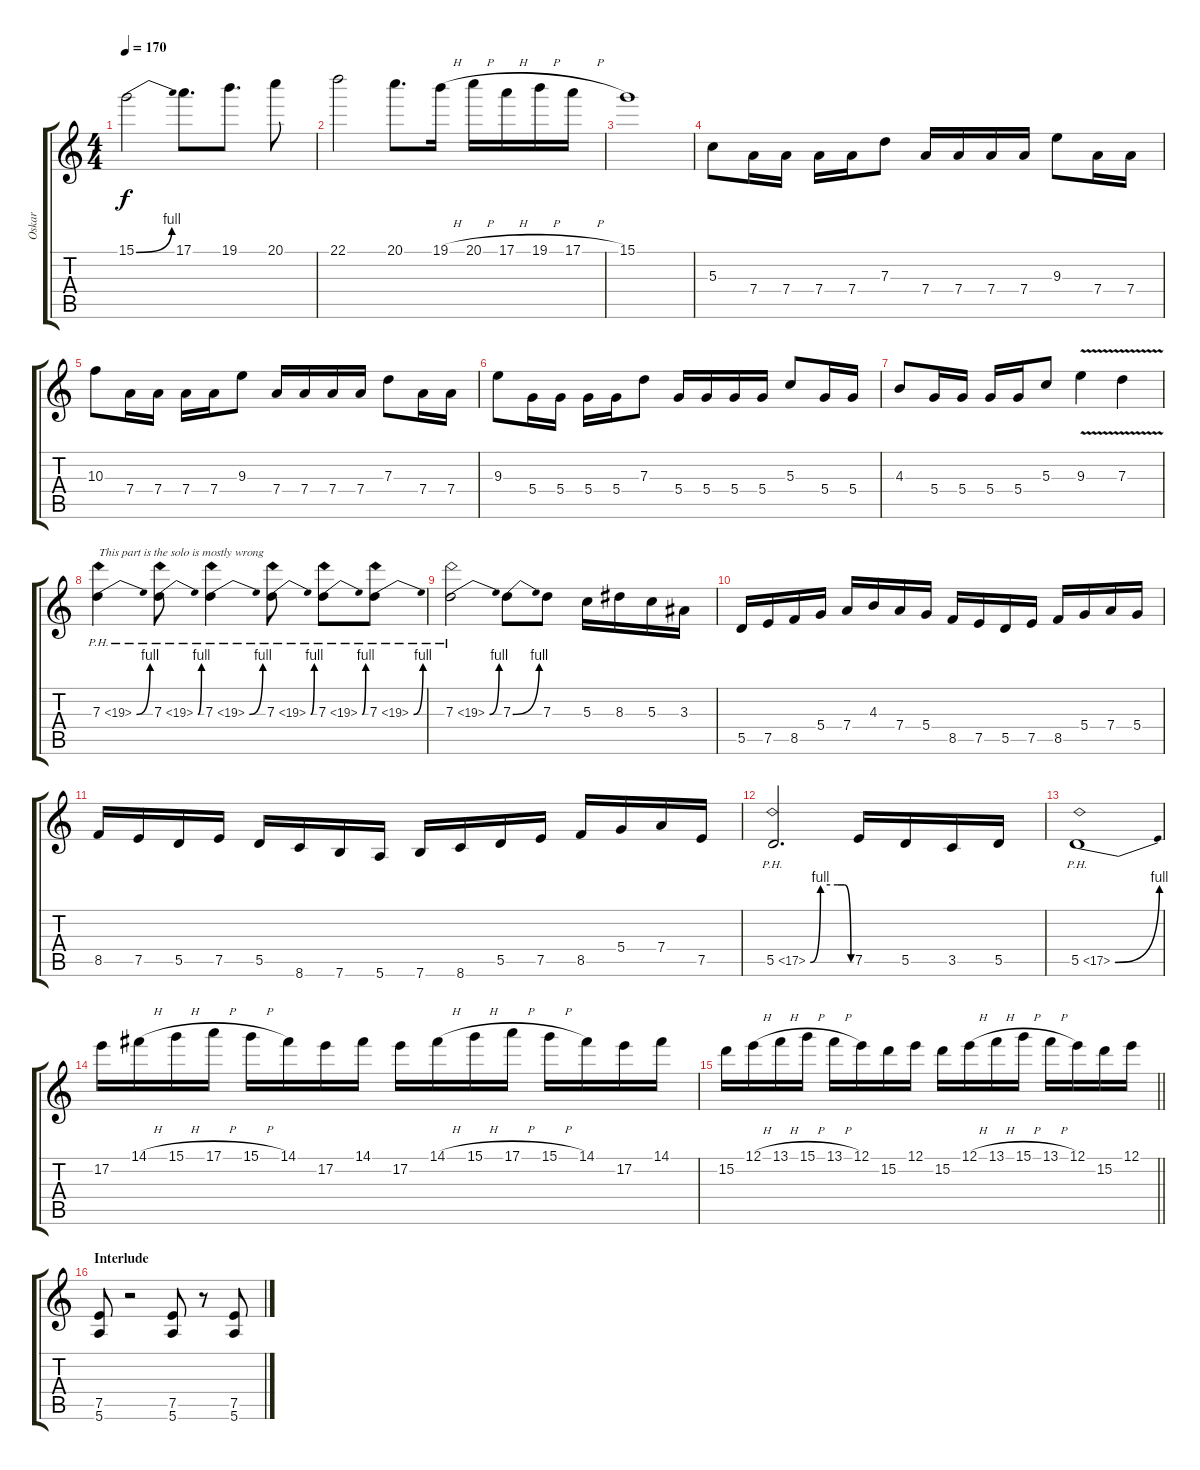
\track ("Oskar" "Oskar") {instrument distortionguitar}
\staff {score tabs}
\tuning (E4 B3 G3 D3 A2 E2) {hide}
\ts (4 4)
\tempo 170
\clef g2
\ks c
15.1{be (bend 0 0 60 4)}.2{dy f} 17.1.8{d} 19.1.8{d} 20.1.8 |
22.1.2 20.1.8{d} 19.1{h}.16 20.1{h}.16 17.1{h}.16 19.1{h}.16 17.1{h}.16 |
15.1.1 |
5.3.8 7.4.16 7.4.16 7.4.16 7.4.16 7.3.8 7.4.16 7.4.16 7.4.16 7.4.16 9.3.8 7.4.16 7.4.16 |
10.3.8 7.4.16 7.4.16 7.4.16 7.4.16 9.3.8 7.4.16 7.4.16 7.4.16 7.4.16 7.3.8 7.4.16 7.4.16 |
9.3.8 5.4.16 5.4.16 5.4.16 5.4.16 7.3.8 5.4.16 5.4.16 5.4.16 5.4.16 5.3.8 5.4.16 5.4.16 |
4.3.8 5.4.16 5.4.16 5.4.16 5.4.16 5.3.8 9.3{v}.4 7.3{v}.4 |
7.3{be (bend 0 0 60 4) ph 12}.4{txt "This part is the solo is mostly wrong"} 7.3{be (bend 0 0 60 4) ph 12}.8 7.3{be (bend 0 0 60 4) ph 12}.4 7.3{be (bend 0 0 60 4) ph 12}.8 7.3{be (bend 0 0 60 4) ph 12}.8 7.3{be (bend 0 0 60 4) ph 12}.8 |
7.3{be (bend 0 0 60 4) ph 12}.2 7.3{be (bend 0 0 60 4)}.8 7.3.8 5.3.16 8.3.16 5.3.16 3.3.16 |
5.5.16 7.5.16 8.5.16 5.4.16 7.4.16 4.3.16 7.4.16 5.4.16 8.5.16 7.5.16 5.5.16 7.5.16 8.5.16 5.4.16 7.4.16 5.4.16 |
8.5.16 7.5.16 5.5.16 7.5.16 5.5.16 8.6.16 7.6.16 5.6.16 7.6.16 8.6.16 5.5.16 7.5.16 8.5.16 5.4.16 7.4.16 7.5.16 |
5.5{be (custom 0 0 15 4 40 4 50 4 60 0) ph 12}.2{d} 7.5.16 5.5.16 3.5.16 5.5.16 |
5.5{be (bend 0 0 60 4) ph 12}.1 |
17.2.16 14.1{h}.16 15.1{h}.16 17.1{h}.16 15.1{h}.16 14.1.16 17.2.16 14.1.16 17.2.16 14.1{h}.16 15.1{h}.16 17.1{h}.16 15.1{h}.16 14.1.16 17.2.16 14.1.16 |
\barLineRight lightlight
15.2.16 12.1{h}.16 13.1{h}.16 15.1{h}.16 13.1{h}.16 12.1.16 15.2.16 12.1.16 15.2.16 12.1{h}.16 13.1{h}.16 15.1{h}.16 13.1{h}.16 12.1.16 15.2.16 12.1.16 |
\section ("" "Interlude")
(7.5 5.6).8 r.2 (7.5 5.6).8 r.8 (7.5 5.6).8
